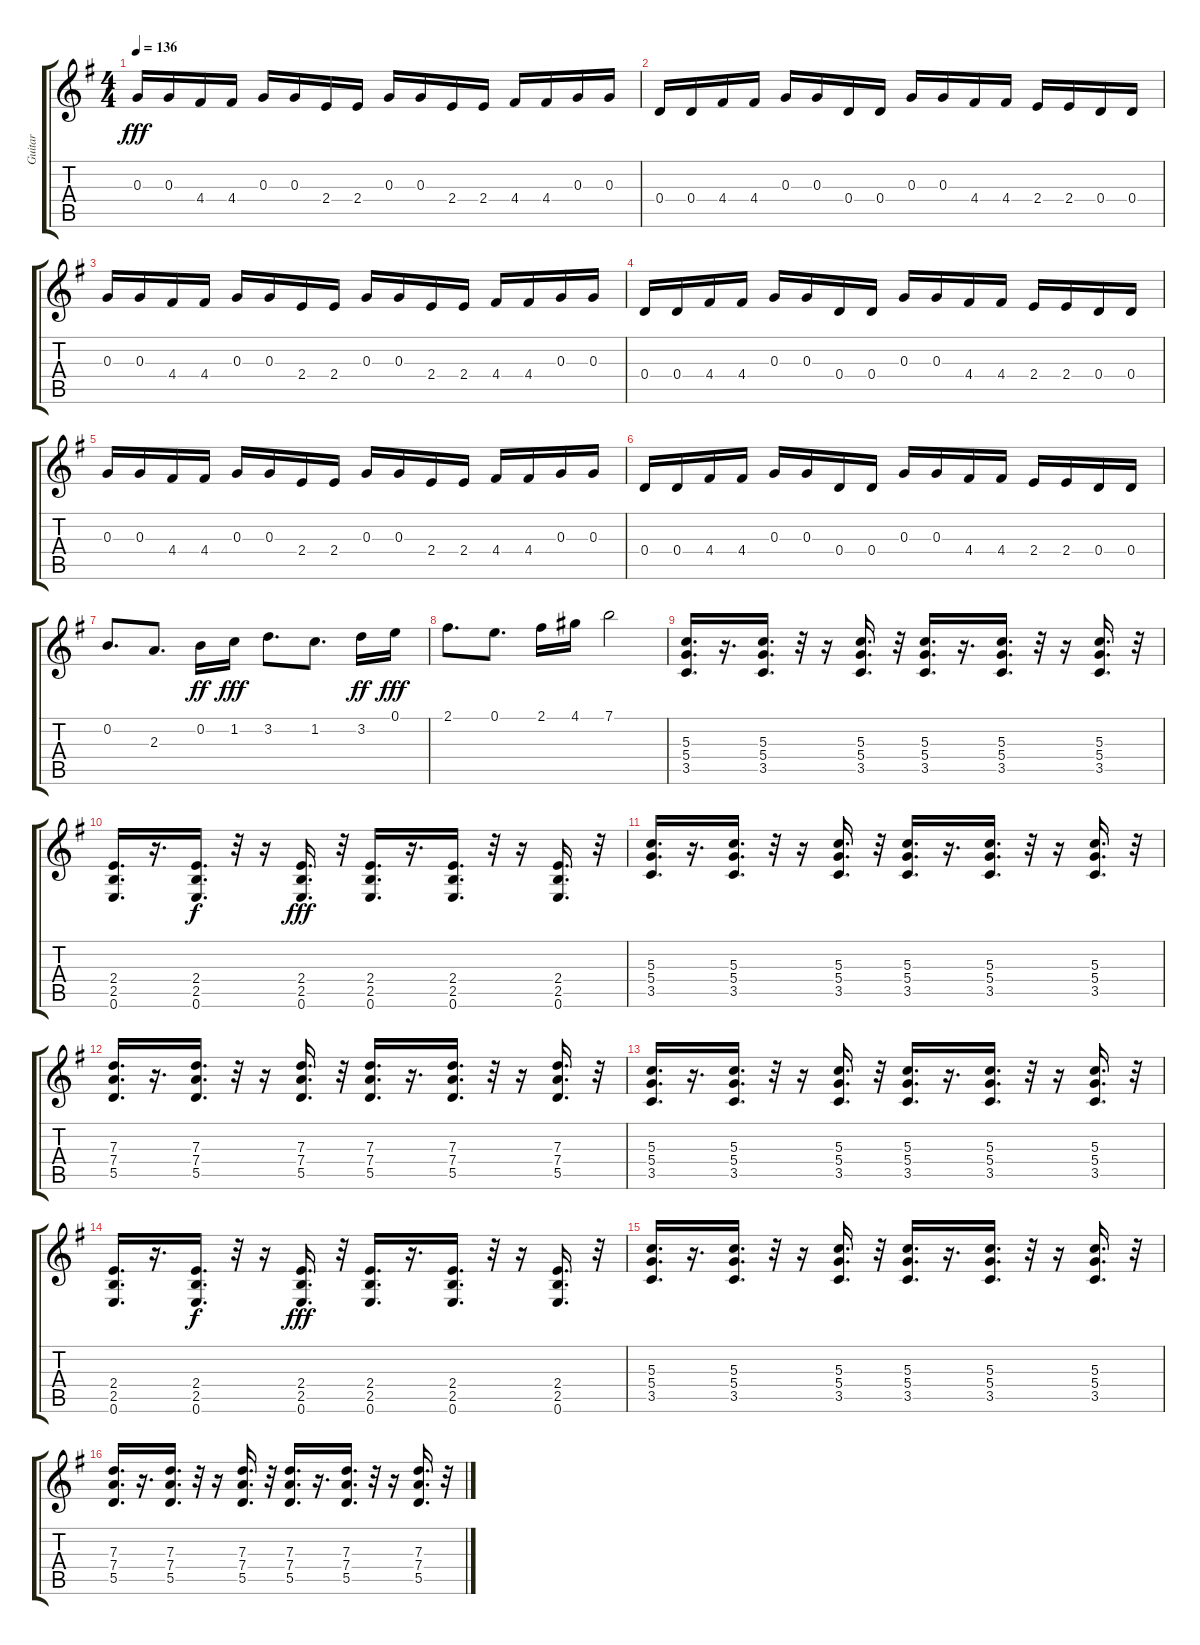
\track ("Guitar" "Guitar") {instrument distortionguitar}
\staff {score tabs}
\tuning (E4 B3 G3 D3 A2 E2) {hide}
\ts (4 4)
\tempo 136
\clef g2
\ks eminor
0.3.16{dy fff} 0.3.16 4.4.16 4.4.16 0.3.16 0.3.16 2.4.16 2.4.16 0.3.16 0.3.16 2.4.16 2.4.16 4.4.16 4.4.16 0.3.16 0.3.16 |
0.4.16 0.4.16 4.4.16 4.4.16 0.3.16 0.3.16 0.4.16 0.4.16 0.3.16 0.3.16 4.4.16 4.4.16 2.4.16 2.4.16 0.4.16 0.4.16 |
0.3.16 0.3.16 4.4.16 4.4.16 0.3.16 0.3.16 2.4.16 2.4.16 0.3.16 0.3.16 2.4.16 2.4.16 4.4.16 4.4.16 0.3.16 0.3.16 |
0.4.16 0.4.16 4.4.16 4.4.16 0.3.16 0.3.16 0.4.16 0.4.16 0.3.16 0.3.16 4.4.16 4.4.16 2.4.16 2.4.16 0.4.16 0.4.16 |
0.3.16 0.3.16 4.4.16 4.4.16 0.3.16 0.3.16 2.4.16 2.4.16 0.3.16 0.3.16 2.4.16 2.4.16 4.4.16 4.4.16 0.3.16 0.3.16 |
0.4.16 0.4.16 4.4.16 4.4.16 0.3.16 0.3.16 0.4.16 0.4.16 0.3.16 0.3.16 4.4.16 4.4.16 2.4.16 2.4.16 0.4.16 0.4.16 |
0.2.8{d} 2.3.8{d} 0.2.16{dy ff} 1.2.16{dy fff} 3.2.8{d} 1.2.8{d} 3.2.16{dy ff} 0.1.16{dy fff} |
2.1.8{d} 0.1.8{d} 2.1.16 4.1.16 7.1.2 |
(5.3 5.4 3.5).16{d} r.16{d} (5.3 5.4 3.5).16{d} r.32 r.16 (5.3 5.4 3.5).16{d} r.32 (5.3 5.4 3.5).16{d} r.16{d} (5.3 5.4 3.5).16{d} r.32 r.16 (5.3 5.4 3.5).16{d} r.32 |
(2.4 2.5 0.6).16{d} r.16{d} (2.4 2.5 0.6).16{d dy f} r.32 r.16 (2.4 2.5 0.6).16{d dy fff} r.32 (2.4 2.5 0.6).16{d} r.16{d} (2.4 2.5 0.6).16{d} r.32 r.16 (2.4 2.5 0.6).16{d} r.32 |
(5.3 5.4 3.5).16{d} r.16{d} (5.3 5.4 3.5).16{d} r.32 r.16 (5.3 5.4 3.5).16{d} r.32 (5.3 5.4 3.5).16{d} r.16{d} (5.3 5.4 3.5).16{d} r.32 r.16 (5.3 5.4 3.5).16{d} r.32 |
(7.3 7.4 5.5).16{d} r.16{d} (7.3 7.4 5.5).16{d} r.32 r.16 (7.3 7.4 5.5).16{d} r.32 (7.3 7.4 5.5).16{d} r.16{d} (7.3 7.4 5.5).16{d} r.32 r.16 (7.3 7.4 5.5).16{d} r.32 |
(5.3 5.4 3.5).16{d} r.16{d} (5.3 5.4 3.5).16{d} r.32 r.16 (5.3 5.4 3.5).16{d} r.32 (5.3 5.4 3.5).16{d} r.16{d} (5.3 5.4 3.5).16{d} r.32 r.16 (5.3 5.4 3.5).16{d} r.32 |
(2.4 2.5 0.6).16{d} r.16{d} (2.4 2.5 0.6).16{d dy f} r.32 r.16 (2.4 2.5 0.6).16{d dy fff} r.32 (2.4 2.5 0.6).16{d} r.16{d} (2.4 2.5 0.6).16{d} r.32 r.16 (2.4 2.5 0.6).16{d} r.32 |
(5.3 5.4 3.5).16{d} r.16{d} (5.3 5.4 3.5).16{d} r.32 r.16 (5.3 5.4 3.5).16{d} r.32 (5.3 5.4 3.5).16{d} r.16{d} (5.3 5.4 3.5).16{d} r.32 r.16 (5.3 5.4 3.5).16{d} r.32 |
(7.3 7.4 5.5).16{d} r.16{d} (7.3 7.4 5.5).16{d} r.32 r.16 (7.3 7.4 5.5).16{d} r.32 (7.3 7.4 5.5).16{d} r.16{d} (7.3 7.4 5.5).16{d} r.32 r.16 (7.3 7.4 5.5).16{d} r.32
